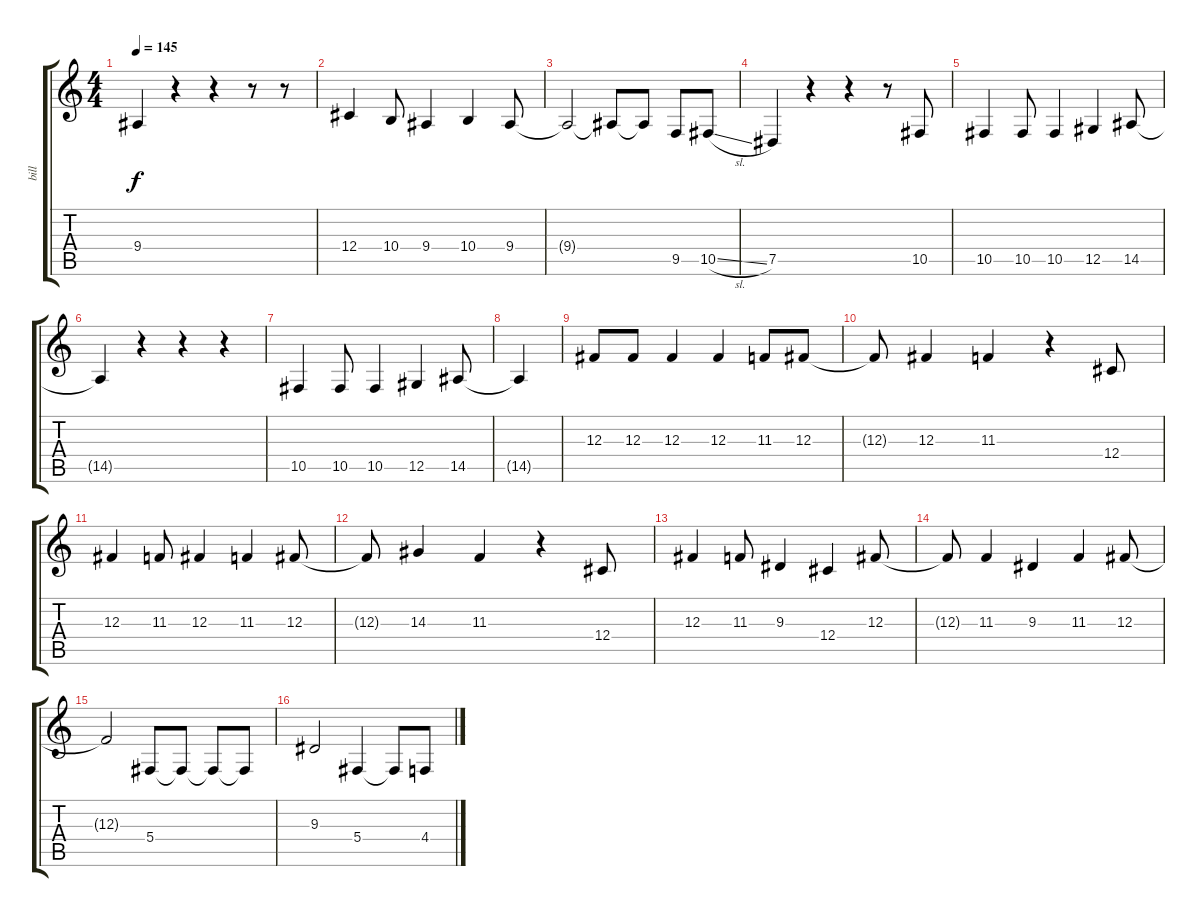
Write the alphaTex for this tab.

\track ("bill" "bill") {instrument lead2sawtooth}
\staff {score tabs}
\tuning (Eb4 Bb3 Gb3 Db3 Ab2 Eb2) {hide}
\ts (4 4)
\tempo 145
\clef g2
\ks c
9.4{t}.4{dy f} r.4 r.4 r.8 r.8 |
12.4.4 10.4.8 9.4.4 10.4.4 9.4.8 |
9.4{t}.2 9.4{t}.8 9.4{t}.8 9.5.8 10.5{sl}.8 |
7.5.4 r.4 r.4 r.8 10.5.8 |
10.5.4 10.5.8 10.5.4 12.5.4 14.5.8 |
14.5{t}.4 r.4 r.4 r.4 |
10.5.4 10.5.8 10.5.4 12.5.4 14.5.8 |
14.5{t}.4 |
12.3.8 12.3.8 12.3.4 12.3.4 11.3.8 12.3.8 |
12.3{t}.8 12.3.4 11.3.4 r.4 12.4.8 |
12.3.4 11.3.8 12.3.4 11.3.4 12.3.8 |
12.3{t}.8 14.3.4 11.3.4 r.4 12.4.8 |
12.3.4 11.3.8 9.3.4 12.4.4 12.3.8 |
12.3{t}.8 11.3.4 9.3.4 11.3.4 12.3.8 |
12.3{t}.2 5.4.8 5.4{t}.8 5.4{t}.8 5.4{t}.8 |
9.3.2 5.4.4 5.4{t}.8 4.4.8
